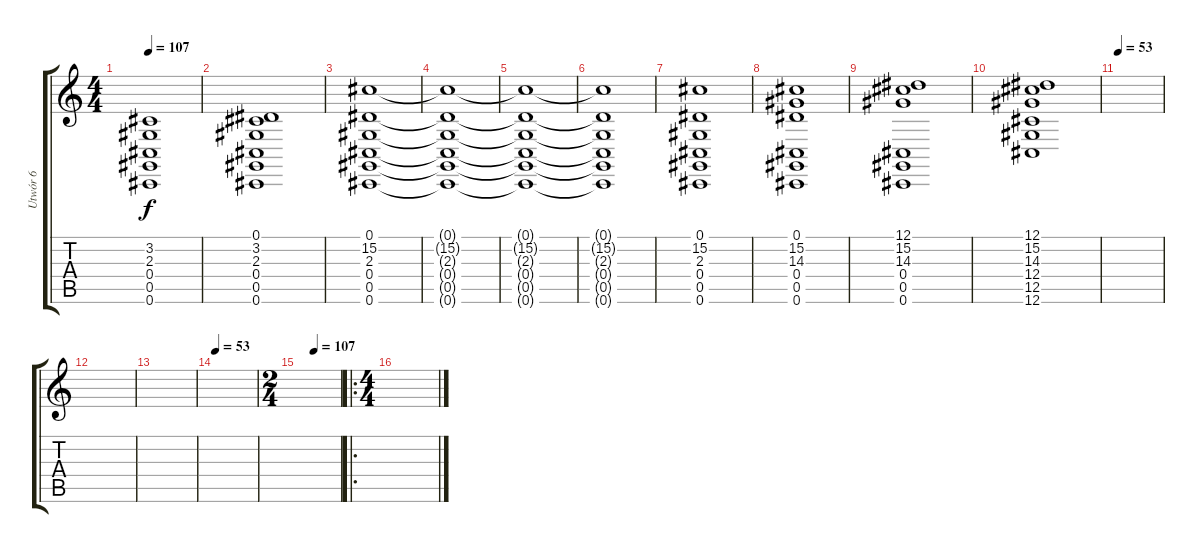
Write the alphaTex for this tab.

\track ("Utwór 6" "Utwór 6") {instrument drawbarorgan}
\staff {score tabs}
\tuning (Eb4 Bb3 Gb3 Db3 Ab2 Db2) {hide}
\ts (4 4)
\tempo 107
\clef g2
\ks c
(3.2 2.3 0.4 0.5 0.6).1{dy f} |
(0.1 3.2 2.3 0.4 0.5 0.6).1 |
(0.1 15.2 2.3 0.4 0.5 0.6).1 |
(0.1{t} 15.2{t} 2.3{t} 0.4{t} 0.5{t} 0.6{t}).1 |
(0.1{t} 15.2{t} 2.3{t} 0.4{t} 0.5{t} 0.6{t}).1 |
(0.1{t} 15.2{t} 2.3{t} 0.4{t} 0.5{t} 0.6{t}).1 |
(0.1 15.2 2.3 0.4 0.5 0.6).1 |
(0.1 15.2 14.3 0.4 0.5 0.6).1 |
(12.1 15.2 14.3 0.4 0.5 0.6).1 |
(12.1 15.2 14.3 12.4 12.5 12.6).1 |
\tempo 53
|
|
|
\tempo 53
|
\ts (2 4)
\tempo (107 0.375)
|
\ro
\ts (4 4)
